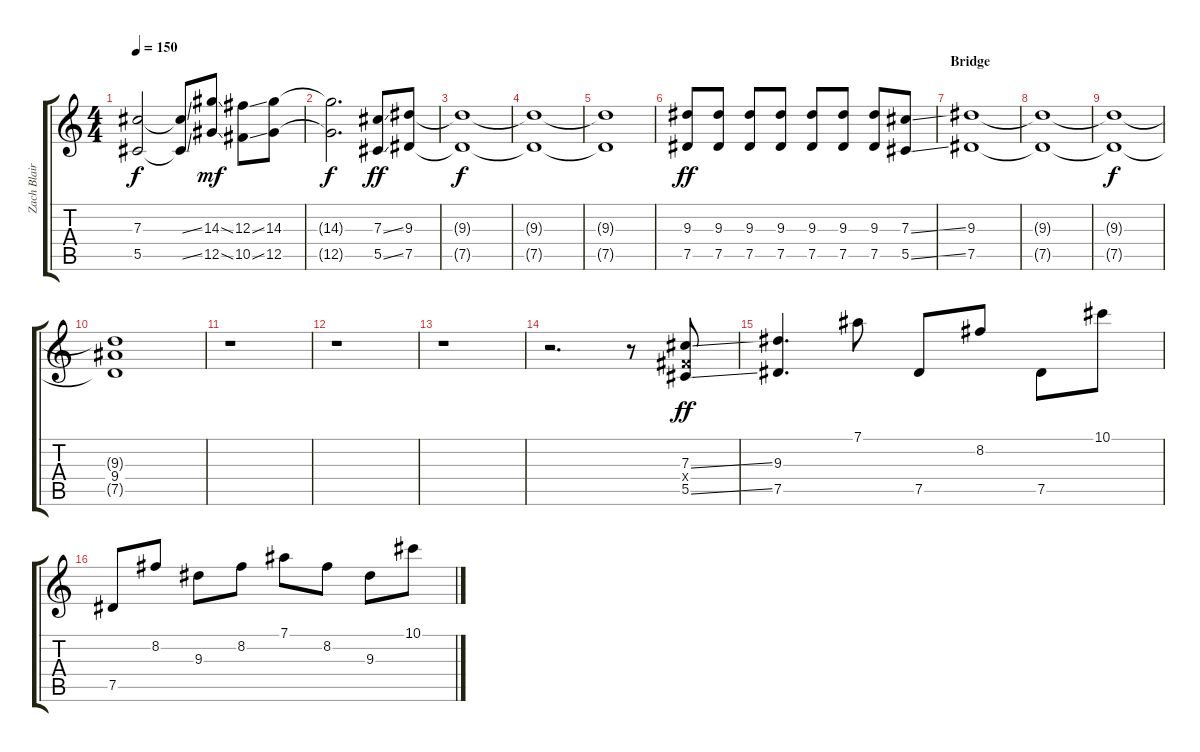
\track ("Zach Blair - Guitar One" "Zach Blair") {instrument distortionguitar}
\staff {score tabs}
\tuning (Eb4 Bb3 Gb3 Db3 Ab2 Eb2) {hide}
\ts (4 4)
\tempo 150
\clef g2
\ks c
(7.3{t} 5.5{t}).2{dy f} (7.3{ss t} 5.5{ss t}).8 (14.3{ss} 12.5{ss}).8{dy mf} (12.3{ss} 10.5{ss}).8 (14.3 12.5).8 |
(14.3{t} 12.5{t}).2{d dy f} (7.3{ss} 5.5{ss}).8{dy ff} (9.3 7.5).8 |
(9.3{t} 7.5{t}).1{dy f} |
(9.3{t} 7.5{t}).1 |
(9.3{t} 7.5{t}).1 |
(9.3 7.5).8{dy ff} (9.3 7.5).8 (9.3 7.5).8 (9.3 7.5).8 (9.3 7.5).8 (9.3 7.5).8 (9.3 7.5).8 (7.3{ss} 5.5{ss}).8 |
\section ("" "Bridge")
(9.3 7.5).1 |
(9.3{t} 7.5{t}).1 |
(9.3{t} 7.5{t}).1{dy f} |
(9.3{t} 9.4 7.5{t}).1 |
r.1 |
r.1 |
r.1 |
r.2{d} r.8 (7.3{ss} 5.4{x} 5.5{ss}).8{dy ff} |
(9.3 7.5).4{d} 7.1.8 7.5.8 8.2.8 7.5.8 10.1.8 |
7.5.8 8.2.8 9.3.8 8.2.8 7.1.8 8.2.8 9.3.8 10.1.8
